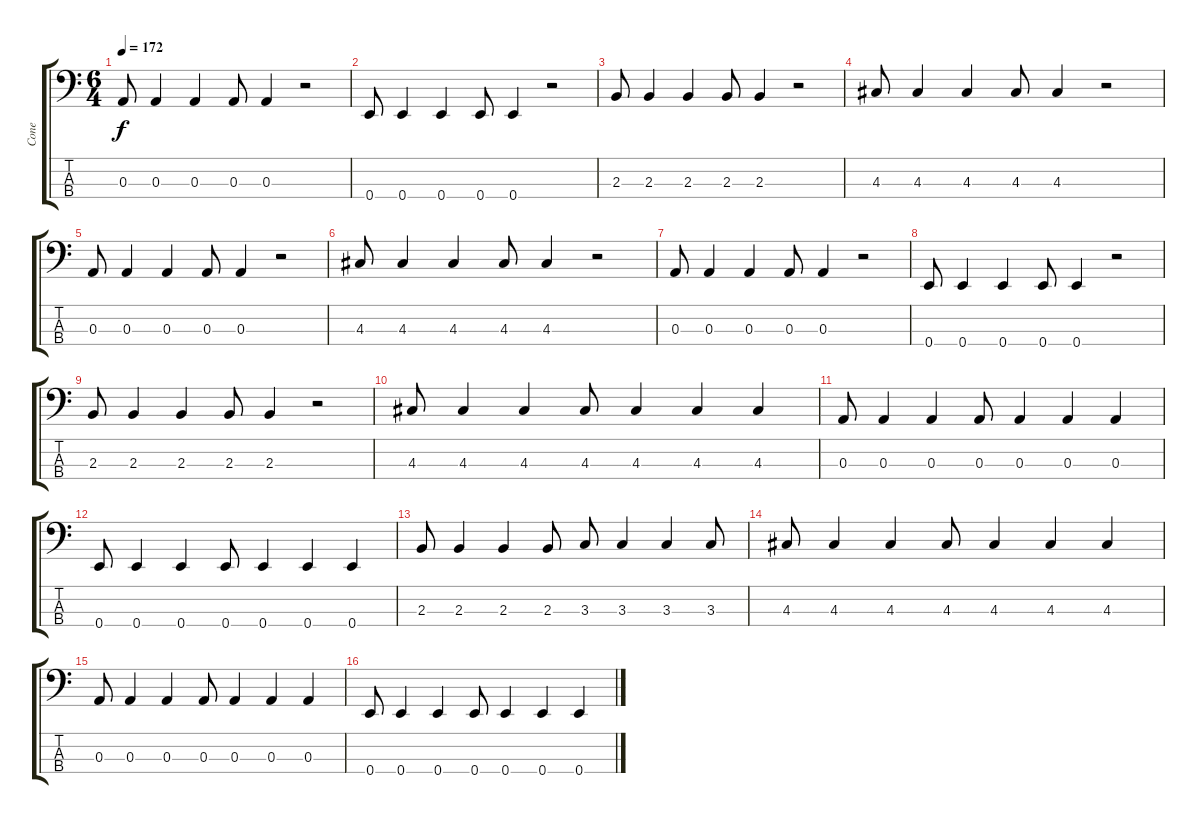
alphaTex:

\track ("Cone" "Cone") {instrument electricbasspick}
\staff {score tabs}
\tuning (G2 D2 A1 E1) {hide}
\ts (6 4)
\tempo 172
\clef f4
\ks c
0.3.8{dy f} 0.3.4 0.3.4 0.3.8 0.3.4 r.2 |
0.4.8 0.4.4 0.4.4 0.4.8 0.4.4 r.2 |
2.3.8 2.3.4 2.3.4 2.3.8 2.3.4 r.2 |
4.3.8 4.3.4 4.3.4 4.3.8 4.3.4 r.2 |
0.3.8 0.3.4 0.3.4 0.3.8 0.3.4 r.2 |
4.3.8 4.3.4 4.3.4 4.3.8 4.3.4 r.2 |
0.3.8 0.3.4 0.3.4 0.3.8 0.3.4 r.2 |
0.4.8 0.4.4 0.4.4 0.4.8 0.4.4 r.2 |
2.3.8 2.3.4 2.3.4 2.3.8 2.3.4 r.2 |
4.3.8 4.3.4 4.3.4 4.3.8 4.3.4 4.3.4 4.3.4 |
0.3.8 0.3.4 0.3.4 0.3.8 0.3.4 0.3.4 0.3.4 |
0.4.8 0.4.4 0.4.4 0.4.8 0.4.4 0.4.4 0.4.4 |
2.3.8 2.3.4 2.3.4 2.3.8 3.3.8 3.3.4 3.3.4 3.3.8 |
4.3.8 4.3.4 4.3.4 4.3.8 4.3.4 4.3.4 4.3.4 |
0.3.8 0.3.4 0.3.4 0.3.8 0.3.4 0.3.4 0.3.4 |
0.4.8 0.4.4 0.4.4 0.4.8 0.4.4 0.4.4 0.4.4
